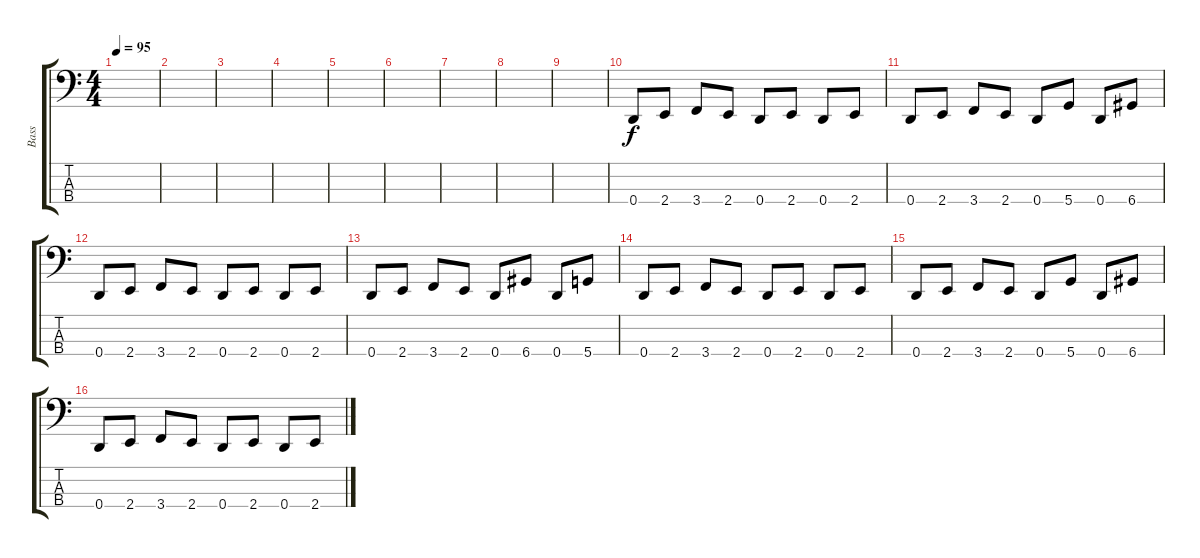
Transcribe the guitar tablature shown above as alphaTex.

\track ("Bass" "Bass") {instrument electricbassfinger}
\staff {score tabs}
\tuning (G2 D2 A1 D1) {hide}
\ts (4 4)
\tempo 95
\clef f4
\ks c
|
|
|
|
|
|
|
|
|
0.4.8{volume 8} 2.4.8 3.4.8 2.4.8 0.4.8 2.4.8 0.4.8 2.4.8 |
0.4.8 2.4.8 3.4.8 2.4.8 0.4.8 5.4.8 0.4.8 6.4.8 |
0.4.8 2.4.8 3.4.8 2.4.8 0.4.8 2.4.8 0.4.8 2.4.8 |
0.4.8 2.4.8 3.4.8 2.4.8 0.4.8 6.4.8 0.4.8 5.4.8 |
0.4.8{volume 16} 2.4.8 3.4.8 2.4.8 0.4.8 2.4.8 0.4.8 2.4.8 |
0.4.8 2.4.8 3.4.8 2.4.8 0.4.8 5.4.8 0.4.8 6.4.8 |
0.4.8 2.4.8 3.4.8 2.4.8 0.4.8 2.4.8 0.4.8 2.4.8
